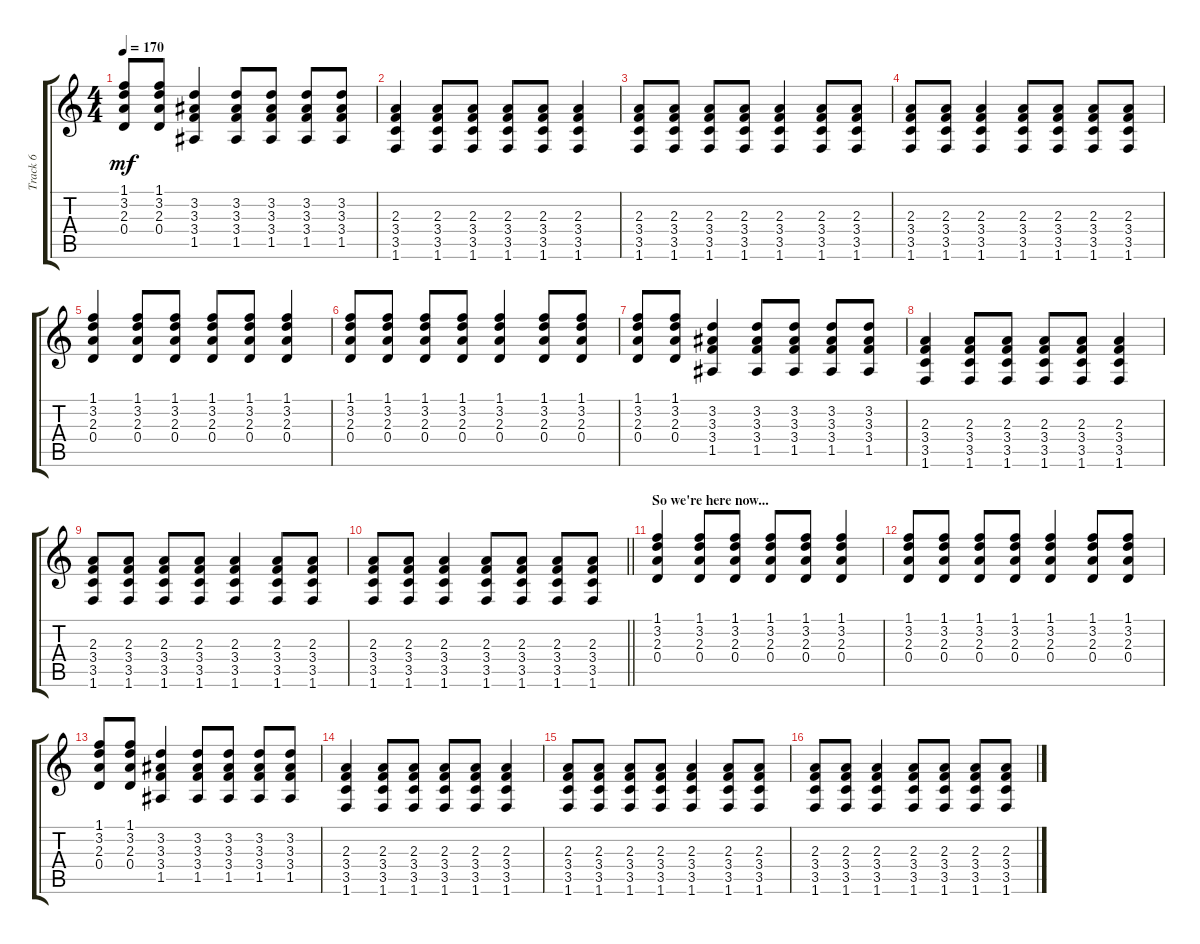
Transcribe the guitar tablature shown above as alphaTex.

\track ("Track 6" "Track 6") {instrument acousticguitarsteel}
\staff {score tabs}
\tuning (E4 B3 G3 D3 A2 E2) {hide}
\ts (4 4)
\tempo 170
\clef g2
\ks c
(1.1 3.2 2.3 0.4).8{dy mf} (1.1 3.2 2.3 0.4).8 (3.2 3.3 3.4 1.5).4 (3.2 3.3 3.4 1.5).8 (3.2 3.3 3.4 1.5).8 (3.2 3.3 3.4 1.5).8 (3.2 3.3 3.4 1.5).8 |
(2.3 3.4 3.5 1.6).4 (2.3 3.4 3.5 1.6).8 (2.3 3.4 3.5 1.6).8 (2.3 3.4 3.5 1.6).8 (2.3 3.4 3.5 1.6).8 (2.3 3.4 3.5 1.6).4 |
(2.3 3.4 3.5 1.6).8 (2.3 3.4 3.5 1.6).8 (2.3 3.4 3.5 1.6).8 (2.3 3.4 3.5 1.6).8 (2.3 3.4 3.5 1.6).4 (2.3 3.4 3.5 1.6).8 (2.3 3.4 3.5 1.6).8 |
(2.3 3.4 3.5 1.6).8 (2.3 3.4 3.5 1.6).8 (2.3 3.4 3.5 1.6).4 (2.3 3.4 3.5 1.6).8 (2.3 3.4 3.5 1.6).8 (2.3 3.4 3.5 1.6).8 (2.3 3.4 3.5 1.6).8 |
(1.1 3.2 2.3 0.4).4 (1.1 3.2 2.3 0.4).8 (1.1 3.2 2.3 0.4).8 (1.1 3.2 2.3 0.4).8 (1.1 3.2 2.3 0.4).8 (1.1 3.2 2.3 0.4).4 |
(1.1 3.2 2.3 0.4).8 (1.1 3.2 2.3 0.4).8 (1.1 3.2 2.3 0.4).8 (1.1 3.2 2.3 0.4).8 (1.1 3.2 2.3 0.4).4 (1.1 3.2 2.3 0.4).8 (1.1 3.2 2.3 0.4).8 |
(1.1 3.2 2.3 0.4).8 (1.1 3.2 2.3 0.4).8 (3.2 3.3 3.4 1.5).4 (3.2 3.3 3.4 1.5).8 (3.2 3.3 3.4 1.5).8 (3.2 3.3 3.4 1.5).8 (3.2 3.3 3.4 1.5).8 |
(2.3 3.4 3.5 1.6).4 (2.3 3.4 3.5 1.6).8 (2.3 3.4 3.5 1.6).8 (2.3 3.4 3.5 1.6).8 (2.3 3.4 3.5 1.6).8 (2.3 3.4 3.5 1.6).4 |
(2.3 3.4 3.5 1.6).8 (2.3 3.4 3.5 1.6).8 (2.3 3.4 3.5 1.6).8 (2.3 3.4 3.5 1.6).8 (2.3 3.4 3.5 1.6).4 (2.3 3.4 3.5 1.6).8 (2.3 3.4 3.5 1.6).8 |
\barLineRight lightlight
(2.3 3.4 3.5 1.6).8 (2.3 3.4 3.5 1.6).8 (2.3 3.4 3.5 1.6).4 (2.3 3.4 3.5 1.6).8 (2.3 3.4 3.5 1.6).8 (2.3 3.4 3.5 1.6).8 (2.3 3.4 3.5 1.6).8 |
\section ("" "So we're here now...")
(1.1 3.2 2.3 0.4).4 (1.1 3.2 2.3 0.4).8 (1.1 3.2 2.3 0.4).8 (1.1 3.2 2.3 0.4).8 (1.1 3.2 2.3 0.4).8 (1.1 3.2 2.3 0.4).4 |
(1.1 3.2 2.3 0.4).8 (1.1 3.2 2.3 0.4).8 (1.1 3.2 2.3 0.4).8 (1.1 3.2 2.3 0.4).8 (1.1 3.2 2.3 0.4).4 (1.1 3.2 2.3 0.4).8 (1.1 3.2 2.3 0.4).8 |
(1.1 3.2 2.3 0.4).8 (1.1 3.2 2.3 0.4).8 (3.2 3.3 3.4 1.5).4 (3.2 3.3 3.4 1.5).8 (3.2 3.3 3.4 1.5).8 (3.2 3.3 3.4 1.5).8 (3.2 3.3 3.4 1.5).8 |
(2.3 3.4 3.5 1.6).4 (2.3 3.4 3.5 1.6).8 (2.3 3.4 3.5 1.6).8 (2.3 3.4 3.5 1.6).8 (2.3 3.4 3.5 1.6).8 (2.3 3.4 3.5 1.6).4 |
(2.3 3.4 3.5 1.6).8 (2.3 3.4 3.5 1.6).8 (2.3 3.4 3.5 1.6).8 (2.3 3.4 3.5 1.6).8 (2.3 3.4 3.5 1.6).4 (2.3 3.4 3.5 1.6).8 (2.3 3.4 3.5 1.6).8 |
(2.3 3.4 3.5 1.6).8 (2.3 3.4 3.5 1.6).8 (2.3 3.4 3.5 1.6).4 (2.3 3.4 3.5 1.6).8 (2.3 3.4 3.5 1.6).8 (2.3 3.4 3.5 1.6).8 (2.3 3.4 3.5 1.6).8
